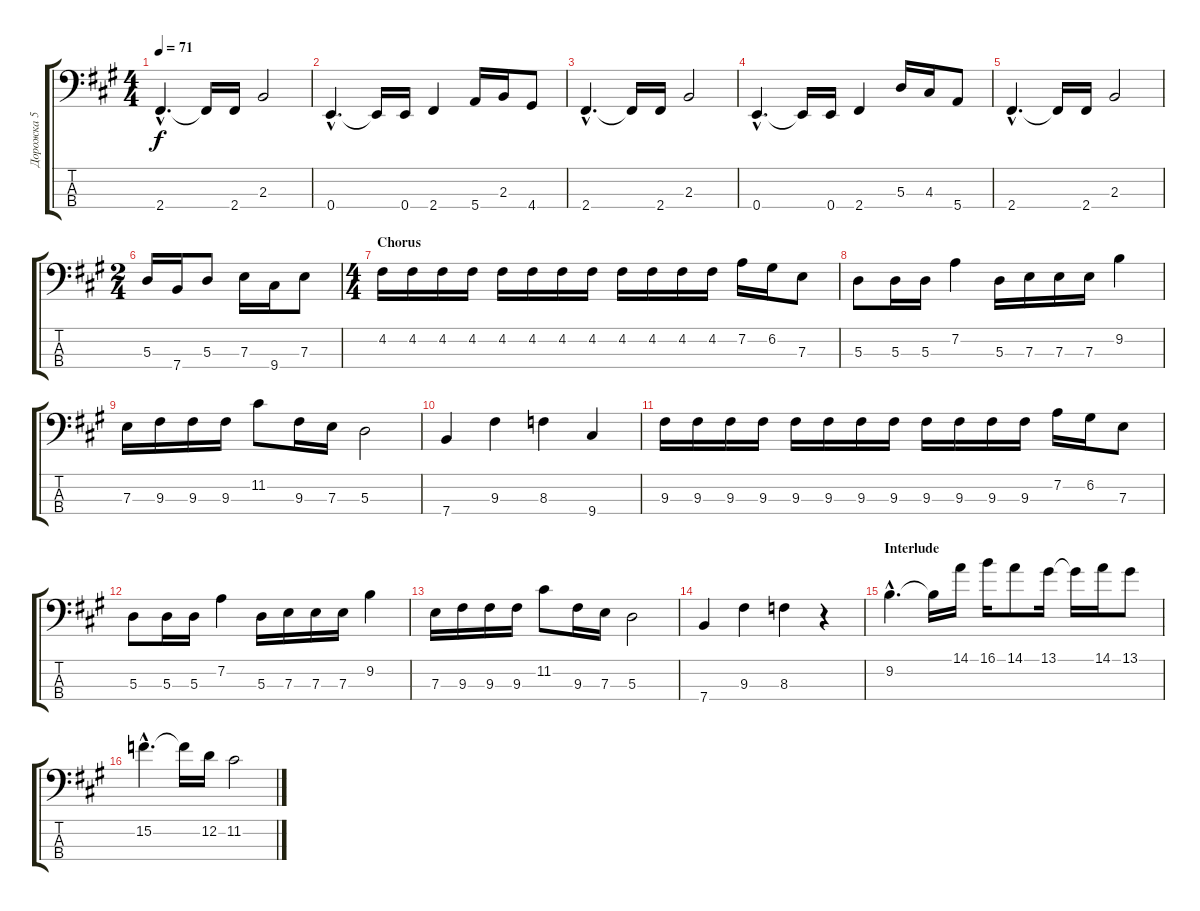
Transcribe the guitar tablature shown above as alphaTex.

\track ("Дорожка 5" "Дорожка 5") {instrument electricbassfinger}
\staff {score tabs}
\tuning (G2 D2 A1 E1) {hide}
\ts (4 4)
\tempo 71
\clef f4
\ks f#minor
2.4{hac}.4{d dy f} 2.4{t}.16 2.4.16 2.3.2 |
0.4{hac}.4{d} 0.4{t}.16 0.4.16 2.4.4 5.4.16 2.3.16 4.4.8 |
2.4{hac}.4{d} 2.4{t}.16 2.4.16 2.3.2 |
0.4{hac}.4{d} 0.4{t}.16 0.4.16 2.4.4 5.3.16 4.3.16 5.4.8 |
2.4{hac}.4{d} 2.4{t}.16 2.4.16 2.3.2 |
\ts (2 4)
5.3.16 7.4.16 5.3.8 7.3.16 9.4.16 7.3.8 |
\ts (4 4)
\section ("" "Chorus")
4.2.16 4.2.16 4.2.16 4.2.16 4.2.16 4.2.16 4.2.16 4.2.16 4.2.16 4.2.16 4.2.16 4.2.16 7.2.16 6.2.16 7.3.8 |
5.3.8 5.3.16 5.3.16 7.2.4 5.3.16 7.3.16 7.3.16 7.3.16 9.2.4 |
7.3.16 9.3.16 9.3.16 9.3.16 11.2.8 9.3.16 7.3.16 5.3.2 |
7.4.4 9.3.4 8.3.4 9.4.4 |
9.3.16 9.3.16 9.3.16 9.3.16 9.3.16 9.3.16 9.3.16 9.3.16 9.3.16 9.3.16 9.3.16 9.3.16 7.2.16 6.2.16 7.3.8 |
5.3.8 5.3.16 5.3.16 7.2.4 5.3.16 7.3.16 7.3.16 7.3.16 9.2.4 |
7.3.16 9.3.16 9.3.16 9.3.16 11.2.8 9.3.16 7.3.16 5.3.2 |
7.4.4 9.3.4 8.3.4 r.4 |
\section ("" "Interlude")
9.2{hac}.4{d} 9.2{t}.16 14.1.16 16.1.16 14.1.8 13.1.16 13.1{t}.16 14.1.16 13.1.8 |
15.2{hac}.4{d} 15.2{t}.16 12.2.16 11.2.2
